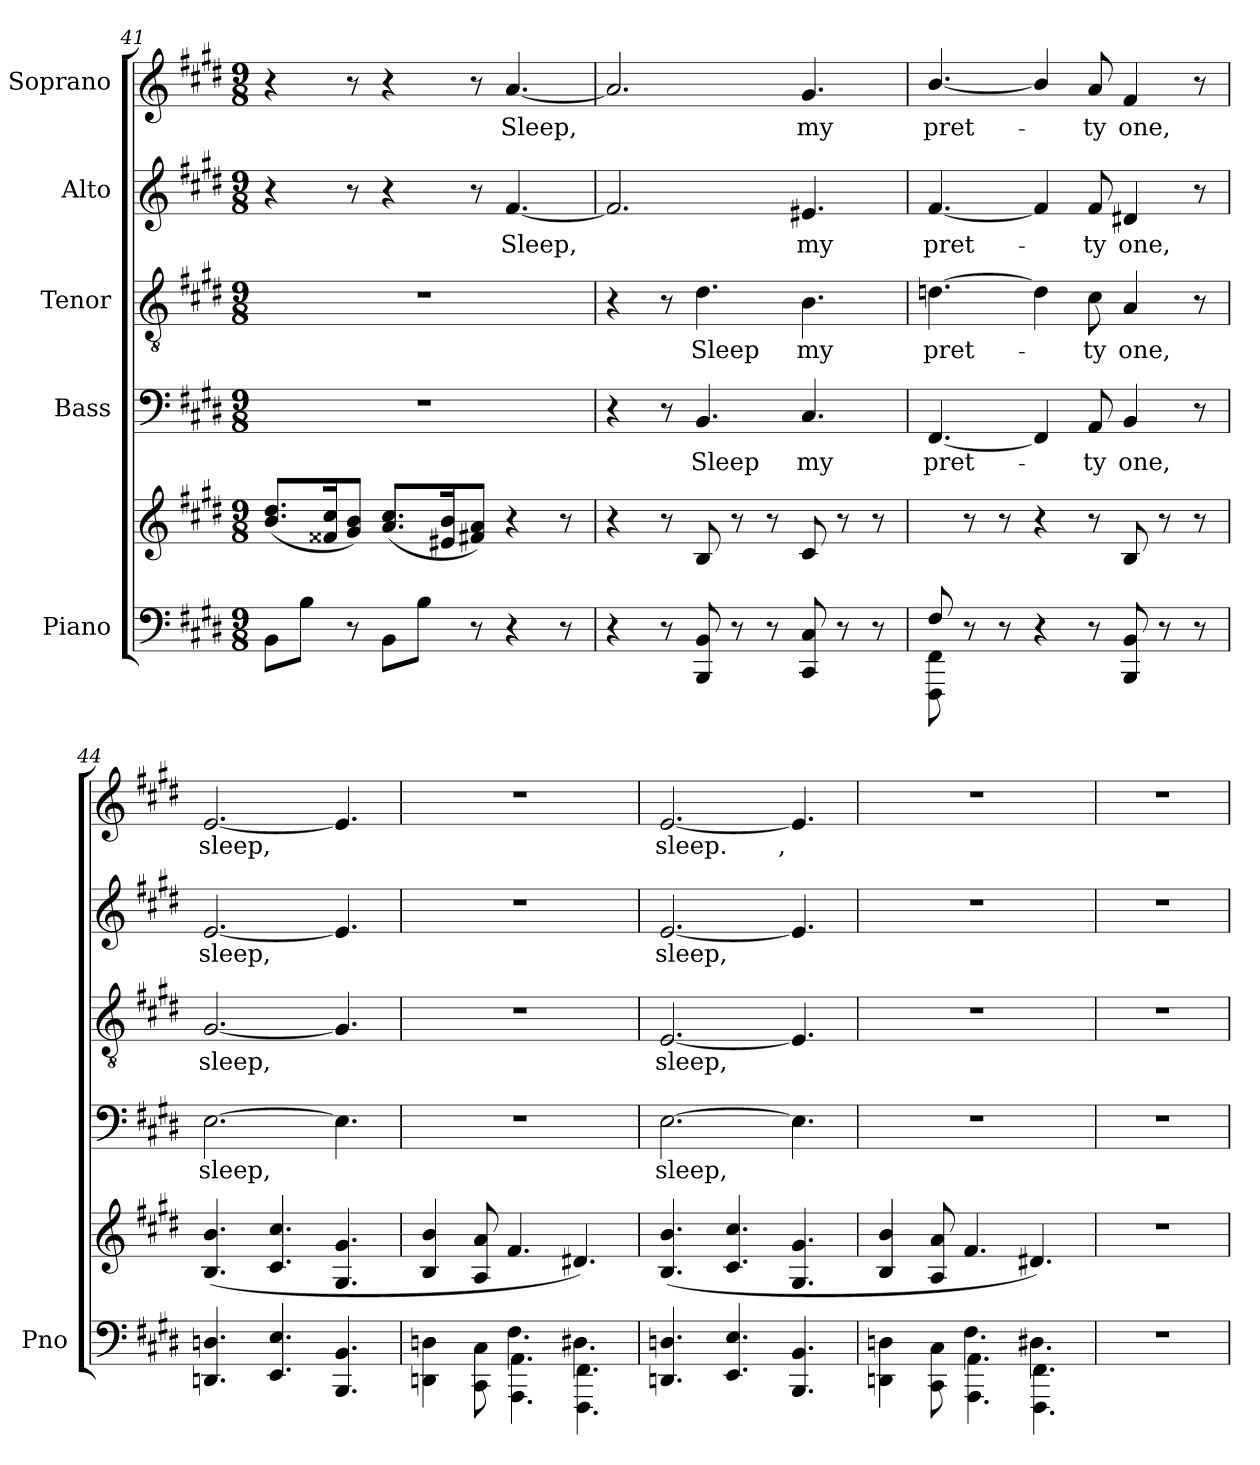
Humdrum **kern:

**kern	**kern	**kern	**text	**kern	**text	**kern	**text	**kern	**text
*part5	*part5	*part4	*part4	*part3	*part3	*part2	*part2	*part1	*part1
*staff6	*staff5	*staff4	*staff4	*staff3	*staff3	*staff2	*staff2	*staff1	*staff1
*I"Piano	*	*I"Bass	*	*I"Tenor	*	*I"Alto	*	*I"Soprano	*
*I'Pno	*	*	*	*	*	*	*	*	*
*clefF4	*clefG2	*clefF4	*	*clefGv2	*	*clefG2	*	*clefG2	*
*k[f#c#g#d#]	*k[f#c#g#d#]	*k[f#c#g#d#]	*	*k[f#c#g#d#]	*	*k[f#c#g#d#]	*	*k[f#c#g#d#]	*
*M9/8	*M9/8	*M9/8	*	*M9/8	*	*M9/8	*	*M9/8	*
=41	=41	=41	=41	=41	=41	=41	=41	=41	=41
8BB\L	(>8.b/ 8.dd#/L	8%9r	.	8%9r	.	4r	.	4r	.
8B\J	.	.	.	.	.	.	.	.	.
.	16f##X/ 16cc#/K	.	.	.	.	.	.	.	.
8r	8g#/ 8b/J)	.	.	.	.	8r	.	8r	.
8BB\L	(>8.a/ 8.cc#/L	.	.	.	.	4r	.	4r	.
8B\J	.	.	.	.	.	.	.	.	.
.	16e#X/ 16b/K	.	.	.	.	.	.	.	.
8r	8f#X/ 8a/J)	.	.	.	.	8r	.	8r	.
4r	4r	.	.	.	.	[4.f#/	Sleep,	[4.a/	Sleep,
8r	8r	.	.	.	.	.	.	.	.
=42	=42	=42	=42	=42	=42	=42	=42	=42	=42
4r	4r	4r	.	4r	.	2.f#/]	.	2.a/]	.
8r	8r	8r	.	8r	.	.	.	.	.
8BBB/ 8BB/	8B/	4.BB/	Sleep	4.d#\	Sleep	.	.	.	.
8r	8r	.	.	.	.	.	.	.	.
8r	8r	.	.	.	.	.	.	.	.
8CC#/ 8C#/	8c#/	4.C#/	my	4.B\	my	4.e#X/	my	4.g#/	my
8r	8r	.	.	.	.	.	.	.	.
8r	8r	.	.	.	.	.	.	.	.
=43	=43	=43	=43	=43	=43	=43	=43	=43	=43
*^	*	*	*	*	*	*	*	*	*
8F#/	8FFF#\ 8FF#\	8ryy	[4.FF#/	pret-	[4.dn\	pret-	[4.f#/	pret-	[4.b/	pret-
1ryy	8r	8r	.	.	.	.	.	.	.	.
.	8r	8r	.	.	.	.	.	.	.	.
.	4r	4r	4FF#/]	.	4d\]	.	4f#/]	.	4b/]	.
.	8r	8r	8AA/	-ty	8c#\	-ty	8f#/	-ty	8a/	-ty
.	8BBB/ 8BB/	8B/	4BB/	one,	4A/	one,	4d#X/	one,	4f#/	one,
.	8r	8r	.	.	.	.	.	.	.	.
.	8r	8r	8r	.	8r	.	8r	.	8r	.
*v	*v	*	*	*	*	*	*	*	*	*
=44	=44	=44	=44	=44	=44	=44	=44	=44	=44
4.DDn/ 4.Dn/	(4.B/ 4.b/	[2.E\	sleep,	[2.G#/	sleep,	[2.e/	sleep,	[2.e/	sleep,
4.EE/ 4.E/	4.c#/ 4.cc#/	.	.	.	.	.	.	.	.
4.BBB/ 4.BB/	4.G#/ 4.g#/	4.E\]	.	4.G#/]	.	4.e/]	.	4.e/]	.
=45	=45	=45	=45	=45	=45	=45	=45	=45	=45
*^	*	*	*	*	*	*	*	*	*
4.ryy	4DDn\ 4Dn\	4B/ 4b/	8%9r	.	8%9r	.	8%9r	.	8%9r	.
.	8CC#\ 8C#\	8A/ 8a/	.	.	.	.	.	.	.	.
4.F#\	4.AAA\ 4.AA\	4.f#/	.	.	.	.	.	.	.	.
4.D#X\	4.FFF#\ 4.FF#\	4.d#X/)	.	.	.	.	.	.	.	.
*v	*v	*	*	*	*	*	*	*	*	*
=46	=46	=46	=46	=46	=46	=46	=46	=46	=46
4.DDn/ 4.Dn/	(4.B/ 4.b/	[2.E\	sleep,	[2.E/	sleep,	[2.e/	sleep,	[2.e/	sleep.
4.EE/ 4.E/	4.c#/ 4.cc#/	.	.	.	.	.	.	.	.
4.BBB/ 4.BB/	4.G#/ 4.g#/	4.E\]	.	4.E/]	.	4.e/]	.	4.e/]	,
=47	=47	=47	=47	=47	=47	=47	=47	=47	=47
*^	*	*	*	*	*	*	*	*	*
4.ryy	4DDn\ 4Dn\	4B/ 4b/	8%9r	.	8%9r	.	8%9r	.	8%9r	.
.	8CC#\ 8C#\	8A/ 8a/	.	.	.	.	.	.	.	.
4.F#\	4.AAA\ 4.AA\	4.f#/	.	.	.	.	.	.	.	.
4.D#X\	4.FFF#\ 4.FF#\	4.d#X/)	.	.	.	.	.	.	.	.
*v	*v	*	*	*	*	*	*	*	*	*
=48	=48	=48	=48	=48	=48	=48	=48	=48	=48
8%9r	8%9r	8%9r	.	8%9r	.	8%9r	.	8%9r	.
=	=	=	=	=	=	=	=	=	=
*-	*-	*-	*-	*-	*-	*-	*-	*-	*-
